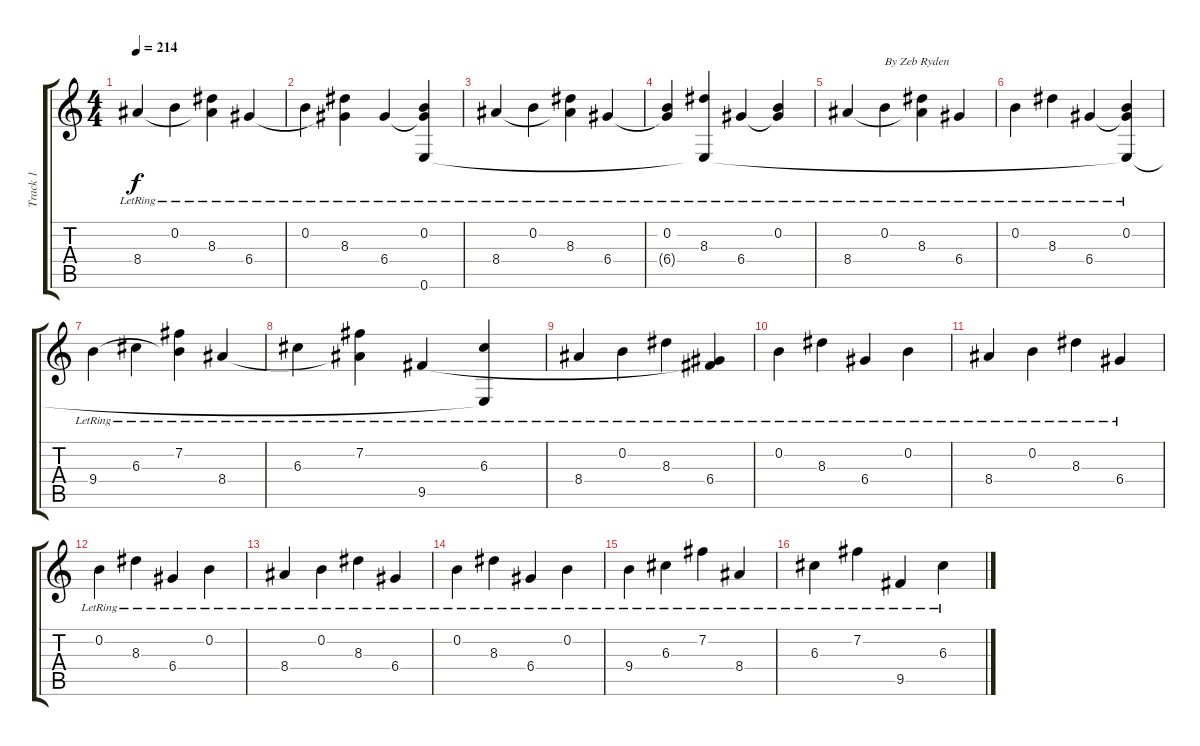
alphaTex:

\track ("Track 1" "Track 1") {instrument acousticguitarsteel}
\staff {score tabs}
\tuning (E4 B3 G3 D3 A2 E2) {hide}
\ts (4 4)
\tempo 214
\clef g2
\ks c
8.4{lr}.4{dy f instrument acousticguitarsteel} 0.2{lr}.4 (8.3{lr} 8.4{t}).4 6.4{lr}.4 |
0.2{lr}.4 (8.3{lr} 6.4{t}).4 6.4{lr}.4 (0.2{lr} 6.4{t} 0.6).4 |
8.4{lr}.4 0.2{lr}.4 (8.3{lr} 8.4{t}).4 6.4{lr}.4 |
(0.2{lr} 6.4{t}).4 (8.3{lr} 0.6{t}).4 6.4{lr}.4 (0.2{lr} 6.4{t}).4 |
8.4{lr}.4 0.2{lr}.4{txt "By Zeb Ryden"} (8.3{lr} 8.4{t}).4 6.4{lr}.4 |
0.2{lr}.4 8.3{lr}.4 6.4{lr}.4 (0.2{lr} 6.4{t} 0.6{t}).4 |
9.4{lr}.4 6.3{lr}.4 (7.2{lr} 9.4{t}).4 8.4{lr}.4 |
6.3{lr}.4 (7.2{lr} 8.4{t}).4 9.5{lr}.4 (6.3{lr} 0.6{t}).4 |
8.4{lr}.4 0.2{lr}.4 8.3{lr}.4 (6.4{lr} 9.5{t}).4 |
0.2{lr}.4 8.3{lr}.4 6.4{lr}.4 0.2{lr}.4 |
8.4{lr}.4 0.2{lr}.4 8.3{lr}.4 6.4{lr}.4 |
0.2{lr}.4 8.3{lr}.4 6.4{lr}.4 0.2{lr}.4 |
8.4{lr}.4 0.2{lr}.4 8.3{lr}.4 6.4{lr}.4 |
0.2{lr}.4 8.3{lr}.4 6.4{lr}.4 0.2{lr}.4 |
9.4{lr}.4 6.3{lr}.4 7.2{lr}.4 8.4{lr}.4 |
6.3{lr}.4 7.2{lr}.4 9.5{lr}.4 6.3{lr}.4
